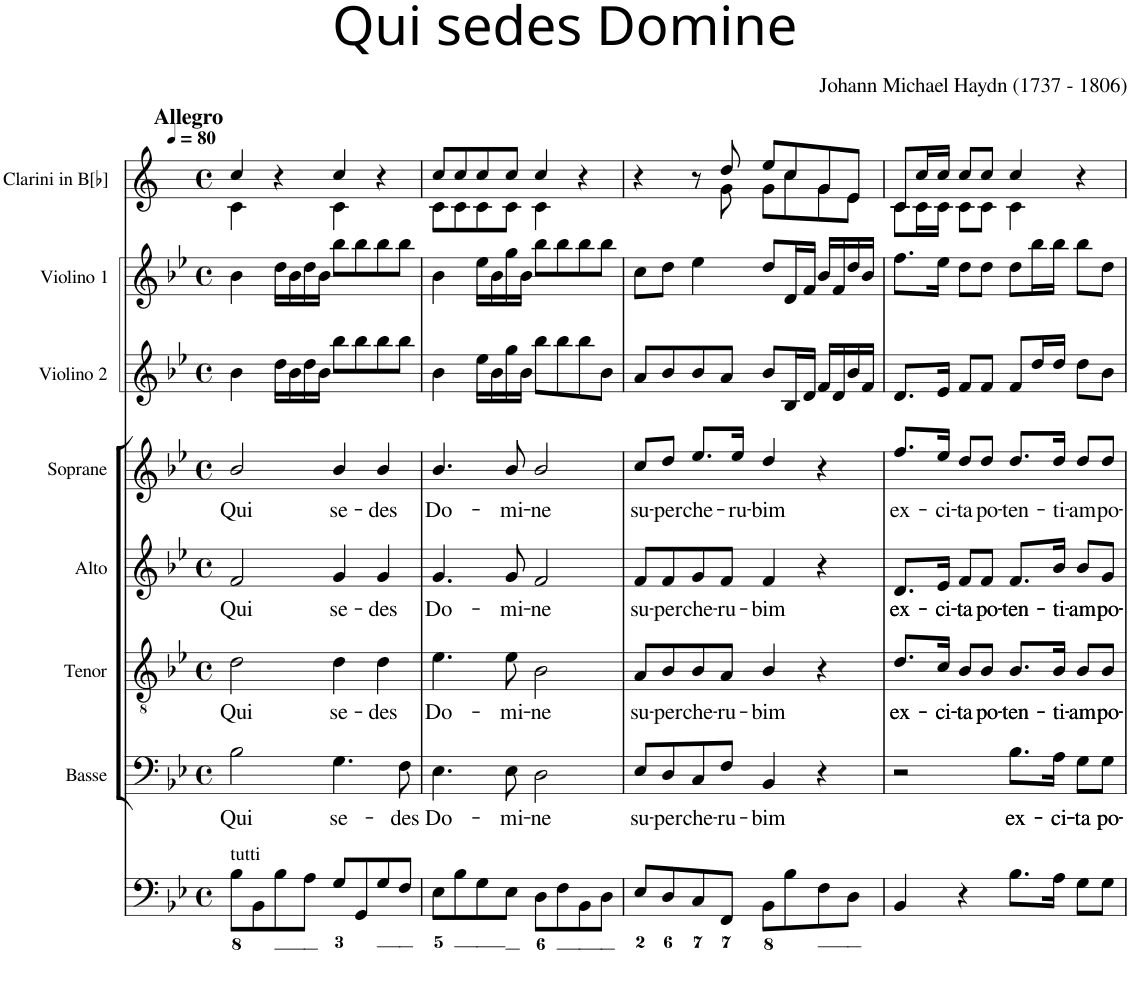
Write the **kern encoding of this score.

**kern	**kern	**text	**kern	**text	**kern	**text	**kern	**text	**kern	**kern	**kern
*part8	*part7	*part7	*part6	*part6	*part5	*part5	*part4	*part4	*part3	*part2	*part1
*staff8	*staff7	*staff7	*staff6	*staff6	*staff5	*staff5	*staff4	*staff4	*staff3	*staff2	*staff1
*I"Organ	*I"Basse	*	*I"Tenor	*	*I"Alto	*	*I"Soprane	*	*I"Violino 2	*I"Violino 1	*I"Clarini in B[b]
*	*I'B.	*	*I'T	*	*I'A.	*	*I'S	*	*I'Vln	*I'Vln	*
*clefF4	*clefF4	*	*clefGv2	*	*clefG2	*	*clefG2	*	*clefG2	*clefG2	*clefG2
*	*	*	*	*	*	*	*	*	*	*	*Trd1c2
*k[b-e-]	*k[b-e-]	*	*k[b-e-]	*	*k[b-e-]	*	*k[b-e-]	*	*k[b-e-]	*k[b-e-]	*k[]
*M4/4	*M4/4	*	*M4/4	*	*M4/4	*	*M4/4	*	*M4/4	*M4/4	*M4/4
*met(c)	*met(c)	*	*met(c)	*	*met(c)	*	*met(c)	*	*met(c)	*met(c)	*met(c)
*MM80	*MM80	*	*MM80	*	*MM80	*	*MM80	*	*MM80	*MM80	*MM80
=1	=1	=1	=1	=1	=1	=1	=1	=1	=1	=1	=1
!	!	!	!	!	!	!	!	!	!	!	!LO:TX:a:B:t=Allegro
!LO:TX:a:t=tutti	!	!	!	!	!	!	!	!	!	!	!
!	!	!LO:LY:b	!	!LO:LY:b	!	!LO:LY:b	!	!LO:LY:b	!	!	!
*	*	*	*	*	*	*	*	*	*	*	*^
8B-\L	2B-\	Qui	2d\	Qui	2f/	Qui	2b-/	Qui	4b-\	4b-\	4cc/	4c\
8BB-\	.	.	.	.	.	.	.	.	.	.	.	.
8B-\	.	.	.	.	.	.	.	.	16dd\LL	16dd\LL	4r	4ryy
.	.	.	.	.	.	.	.	.	16b-\	16b-\	.	.
8A\J	.	.	.	.	.	.	.	.	16dd\	16dd\	.	.
.	.	.	.	.	.	.	.	.	16b-\JJ	16b-\JJ	.	.
!	!	!LO:LY:b	!	!LO:LY:b	!	!LO:LY:b	!	!LO:LY:b	!	!	!	!
8G/L	4.G\	se-	4d\	se-	4g/	se-	4b-/	se-	8bb-\L	8bb-\L	4cc/	4c\
8GG/	.	.	.	.	.	.	.	.	8bb-\	8bb-\	.	.
!	!	!	!	!LO:LY:b	!	!LO:LY:b	!	!LO:LY:b	!	!	!	!
8G/	.	.	4d\	-des	4g/	-des	4b-/	-des	8bb-\	8bb-\	4r	4ryy
!	!	!LO:LY:b	!	!	!	!	!	!	!	!	!	!
8F/J	8F\	-des	.	.	.	.	.	.	8bb-\J	8bb-\J	.	.
=2	=2	=2	=2	=2	=2	=2	=2	=2	=2	=2	=2	=2
!	!	!LO:LY:b	!	!LO:LY:b	!	!LO:LY:b	!	!LO:LY:b	!	!	!	!
8E-\L	4.E-\	Do-	4.e-\	Do-	4.g/	Do-	4.b-/	Do-	4b-\	4b-\	8cc/L	8c\L
8B-\	.	.	.	.	.	.	.	.	.	.	8cc/	8c\
8G\	.	.	.	.	.	.	.	.	16ee-\LL	16ee-\LL	8cc/	8c\
.	.	.	.	.	.	.	.	.	16b-\	16b-\	.	.
!	!	!LO:LY:b	!	!LO:LY:b	!	!LO:LY:b	!	!LO:LY:b	!	!	!	!
8E-\J	8E-\	-mi-	8e-\	-mi-	8g/	-mi-	8b-/	-mi-	16gg\	16gg\	8cc/J	8c\J
.	.	.	.	.	.	.	.	.	16b-\JJ	16b-\JJ	.	.
!	!	!LO:LY:b	!	!LO:LY:b	!	!LO:LY:b	!	!LO:LY:b	!	!	!	!
8D\L	2D\	-ne	2B-\	-ne	2f/	-ne	2b-/	-ne	8bb-\L	8bb-\L	4cc/	4c\
8F\	.	.	.	.	.	.	.	.	8bb-\	8bb-\	.	.
8BB-\	.	.	.	.	.	.	.	.	8bb-\	8bb-\	4r	4ryy
8D\J	.	.	.	.	.	.	.	.	8b-\J	8bb-\J	.	.
=3	=3	=3	=3	=3	=3	=3	=3	=3	=3	=3	=3	=3
!	!	!LO:LY:b	!	!LO:LY:b	!	!LO:LY:b	!	!LO:LY:b	!	!	!	!
8E-/L	8E-/L	su-	8A/L	su-	8f/L	su-	8cc/L	su-	8a/L	8cc\L	4r	4.ryy
!	!	!LO:LY:b	!	!LO:LY:b	!	!LO:LY:b	!	!LO:LY:b	!	!	!	!
8D/	8D/	-per	8B-/	-per	8f/	-per	8dd/J	-per	8b-/	8dd\J	.	.
!	!	!LO:LY:b	!	!LO:LY:b	!	!LO:LY:b	!	!LO:LY:b	!	!	!	!
8C/	8C/	che-	8B-/	che-	8g/	che-	8.ee-/L	che-	8b-/	4ee-\	8r	.
!	!	!LO:LY:b	!	!LO:LY:b	!	!LO:LY:b	!	!	!	!	!	!
8FF/J	8F/J	-ru-	8A/J	-ru-	8f/J	-ru-	.	.	8a/J	.	8dd/	8g\
!	!	!	!	!	!	!	!	!LO:LY:b	!	!	!	!
.	.	.	.	.	.	.	16ee-/Jk	-ru-	.	.	.	.
!	!	!LO:LY:b	!	!LO:LY:b	!	!LO:LY:b	!	!LO:LY:b	!	!	!	!
8BB-\L	4BB-/	-bim	4B-/	-bim	4f/	-bim	4dd/	-bim	8b-/L	8dd/L	8ee/L	8g\L
8B-\	.	.	.	.	.	.	.	.	16B-/L	16d/L	8cc/	8cc\
.	.	.	.	.	.	.	.	.	16d/JJ	16f/JJ	.	.
8F\	4r	.	4r	.	4r	.	4r	.	16f/LL	16b-/LL	8g/	8g\
.	.	.	.	.	.	.	.	.	16d/	16f/	.	.
8D\J	.	.	.	.	.	.	.	.	16b-/	16dd/	8e/J	8e\J
.	.	.	.	.	.	.	.	.	16f/JJ	16b-/JJ	.	.
=4	=4	=4	=4	=4	=4	=4	=4	=4	=4	=4	=4	=4
!	!	!	!	!LO:LY:b	!	!LO:LY:b	!	!LO:LY:b	!	!	!	!
4BB-/	2r	.	8.d/L	ex-	8.d/L	ex-	8.ff/L	ex-	8.d/L	8.ff\L	8c/L	8c\L
.	.	.	.	.	.	.	.	.	.	.	16cc/L	16c\L
!	!	!	!	!LO:LY:b	!	!LO:LY:b	!	!LO:LY:b	!	!	!	!
.	.	.	16c/Jk	-ci-	16e-/Jk	-ci-	16ee-/Jk	-ci-	16e-/Jk	16ee-\Jk	16cc/JJ	16c\JJ
!	!	!	!	!LO:LY:b	!	!LO:LY:b	!	!LO:LY:b	!	!	!	!
4r	.	.	8B-/L	-ta	8f/L	-ta	8dd/L	-ta	8f/L	8dd\L	8cc/L	8c\L
!	!	!	!	!LO:LY:b	!	!LO:LY:b	!	!LO:LY:b	!	!	!	!
.	.	.	8B-/J	po-	8f/J	po-	8dd/J	po-	8f/J	8dd\J	8cc/J	8c\J
!	!	!LO:LY:b	!	!LO:LY:b	!	!LO:LY:b	!	!LO:LY:b	!	!	!	!
8.B-\L	8.B-\L	ex-	8.B-/L	-ten-	8.f/L	-ten-	8.dd/L	-ten-	8f/L	8dd\L	4cc/	4c\
.	.	.	.	.	.	.	.	.	16dd/L	16bb-\L	.	.
!	!	!LO:LY:b	!	!LO:LY:b	!	!LO:LY:b	!	!LO:LY:b	!	!	!	!
16A\Jk	16A\Jk	-ci-	16B-/Jk	-ti-	16b-/Jk	-ti-	16dd/Jk	-ti-	16dd/JJ	16bb-\JJ	.	.
!	!	!LO:LY:b	!	!LO:LY:b	!	!LO:LY:b	!	!LO:LY:b	!	!	!	!
8G\L	8G\L	-ta	8B-/L	-am	8b-/L	-am	8dd/L	-am	8dd\L	8bb-\L	4r	4ryy
!	!	!LO:LY:b	!	!LO:LY:b	!	!LO:LY:b	!	!LO:LY:b	!	!	!	!
8G\J	8G\J	po-	8B-/J	po-	8g/J	po-	8dd/J	po-	8b-\J	8dd\J	.	.
*	*	*	*	*	*	*	*	*	*	*	*v	*v
=	=	=	=	=	=	=	=	=	=	=	=
*-	*-	*-	*-	*-	*-	*-	*-	*-	*-	*-	*-
